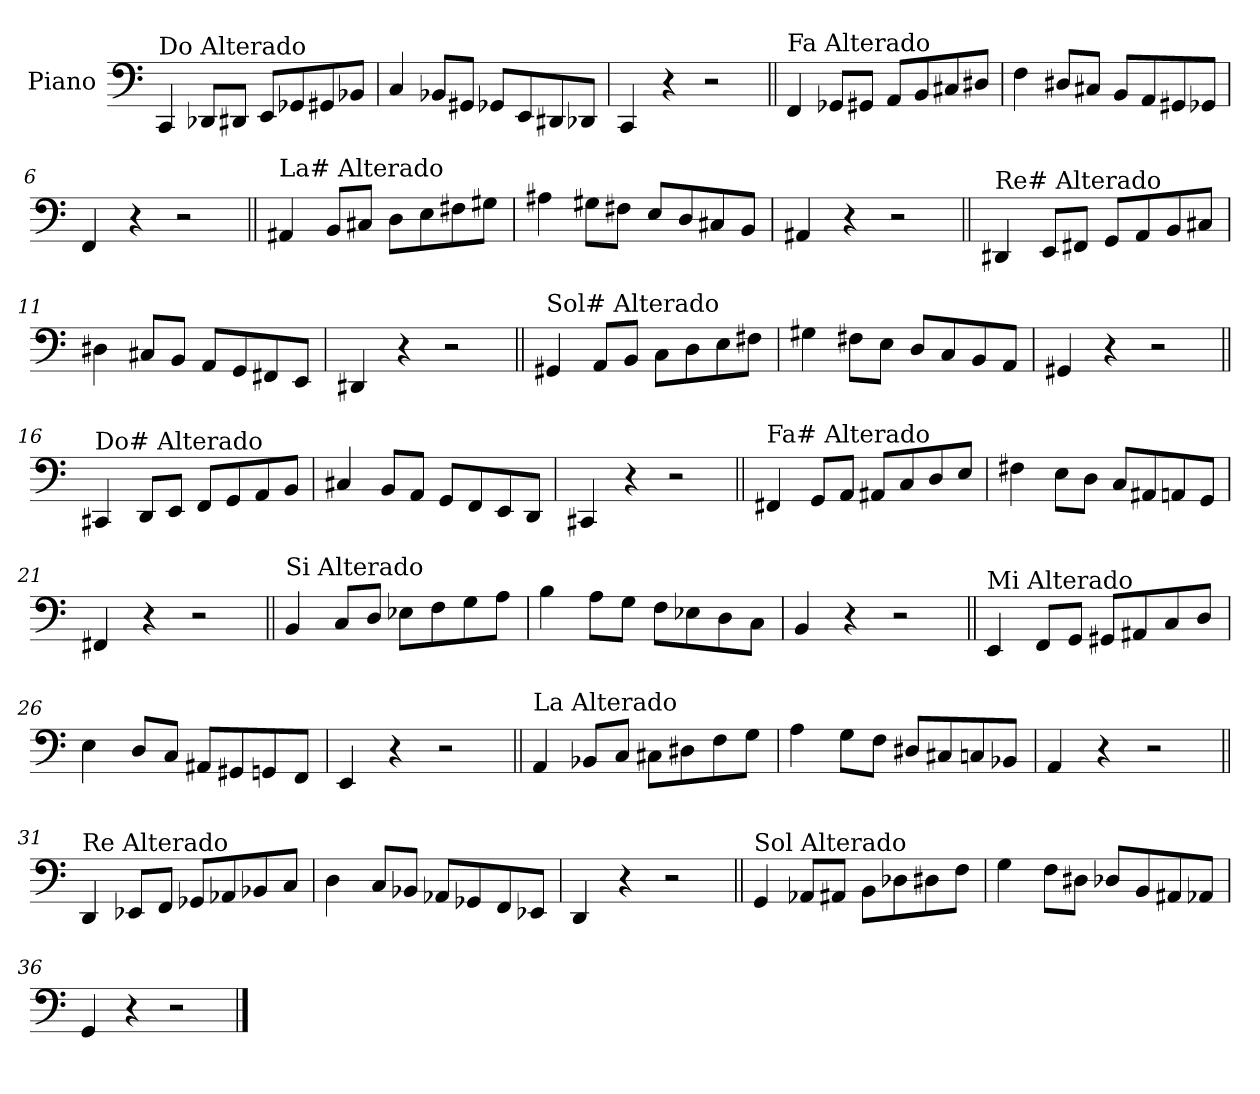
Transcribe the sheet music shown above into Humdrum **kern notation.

**kern
*part1
*staff1
*I"Piano
*I'Pno.
*clefF4
*k[]
=1
!LO:TX:a:t=Do Alterado
4CC/
8DD-X/L
8DD#X/J
8EE/L
8GG-X/
8GG#X/
8BB-X/J
=2
4C/
8BB-X/L
8GG#X/J
8GG-X/L
8EE/
8DD#X/
8DD-X/J
=3
4CC/
4r
2r
=4||
!LO:TX:a:t=Fa Alterado
4FF/
8GG-X/L
8GG#X/J
8AA/L
8BB/
8C#X/
8D#X/J
=5
4F\
8D#X/L
8C#X/J
8BB/L
8AA/
8GG#X/
8GG-X/J
=6
4FF/
4r
2r
!!LO:LB:g=z
=7||
!LO:TX:a:t=La# Alterado
4AA#X/
8BB/L
8C#X/J
8D\L
8E\
8F#X\
8G#X\J
=8
4A#X\
8G#X\L
8F#X\J
8E/L
8D/
8C#X/
8BB/J
=9
4AA#X/
4r
2r
=10||
!LO:TX:a:t=Re# Alterado
4DD#X/
8EE/L
8FF#X/J
8GG/L
8AA/
8BB/
8C#X/J
=11
4D#X\
8C#X/L
8BB/J
8AA/L
8GG/
8FF#X/
8EE/J
=12
4DD#X/
4r
2r
!!LO:LB:g=z
=13||
!LO:TX:a:t=Sol# Alterado
4GG#X/
8AA/L
8BB/J
8C\L
8D\
8E\
8F#X\J
=14
4G#X\
8F#X\L
8E\J
8D/L
8C/
8BB/
8AA/J
=15
4GG#X/
4r
2r
=16||
!LO:TX:a:t=Do# Alterado
4CC#X/
8DD/L
8EE/J
8FF/L
8GG/
8AA/
8BB/J
=17
4C#X/
8BB/L
8AA/J
8GG/L
8FF/
8EE/
8DD/J
=18
4CC#X/
4r
2r
!!LO:LB:g=z
=19||
!LO:TX:a:t=Fa# Alterado
4FF#X/
8GG/L
8AA/J
8AA#X/L
8C/
8D/
8E/J
=20
4F#X\
8E\L
8D\J
8C/L
8AA#X/
8AAn/
8GG/J
=21
4FF#X/
4r
2r
=22||
!LO:TX:a:t=Si Alterado
4BB/
8C/L
8D/J
8E-X\L
8F\
8G\
8A\J
=23
4B\
8A\L
8G\J
8F\L
8E-X\
8D\
8C\J
=24
4BB/
4r
2r
!!LO:LB:g=z
=25||
!LO:TX:a:t=Mi Alterado
4EE/
8FF/L
8GG/J
8GG#X/L
8AA#X/
8C/
8D/J
=26
4E\
8D/L
8C/J
8AA#X/L
8GG#X/
8GGn/
8FF/J
=27
4EE/
4r
2r
=28||
!LO:TX:a:t=La Alterado
4AA/
8BB-X/L
8C/J
8C#X\L
8D#X\
8F\
8G\J
=29
4A\
8G\L
8F\J
8D#X/L
8C#X/
8Cn/
8BB-X/J
=30
4AA/
4r
2r
!!LO:LB:g=z
=31||
!LO:TX:a:t=Re Alterado
4DD/
8EE-X/L
8FF/J
8GG-X/L
8AA-X/
8BB-X/
8C/J
=32
4D\
8C/L
8BB-X/J
8AA-X/L
8GG-X/
8FF/
8EE-X/J
=33
4DD/
4r
2r
=34||
!LO:TX:a:t=Sol Alterado
4GG/
8AA-X/L
8AA#X/J
8BB\L
8D-X\
8D#X\
8F\J
=35
4G\
8F\L
8D#X\J
8D-X/L
8BB/
8AA#X/
8AA-X/J
=36
4GG/
4r
2r
==
*-
